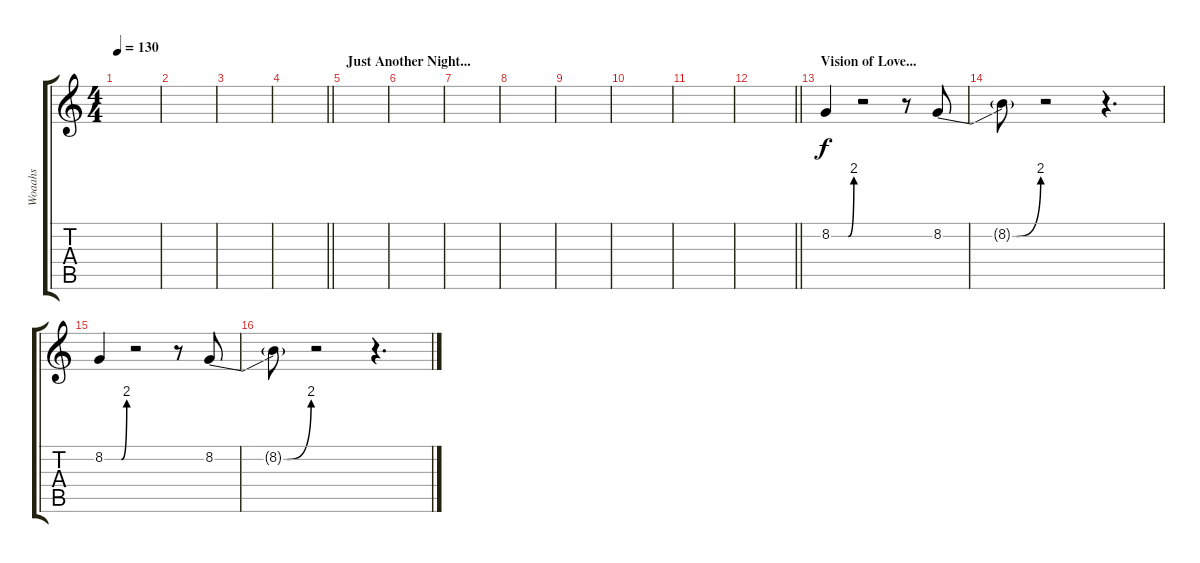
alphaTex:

\track ("Woaahs" "Woaahs") {instrument lead6voice}
\staff {score tabs}
\tuning (E4 B3 G3 D3 A2 E2) {hide}
\ts (4 4)
\tempo 130
\clef g2
\ks c
|
|
|
\barLineRight lightlight
|
\section ("" "Just Another Night...")
|
|
|
|
|
|
|
\barLineRight lightlight
|
\section ("" "Vision of Love...")
8.2{be (custom 0 0 16 0 30 0 45 0 60 8)}.4 r.2 r.8 8.2{be (custom 0 0 16 0 30 0 45 0 60 8)}.8 |
8.2{t}.8 r.2 r.4{d} |
8.2{be (custom 0 0 16 0 30 0 45 0 60 8)}.4 r.2 r.8 8.2{be (custom 0 0 16 0 30 0 45 0 60 8)}.8 |
8.2{t}.8 r.2 r.4{d}
